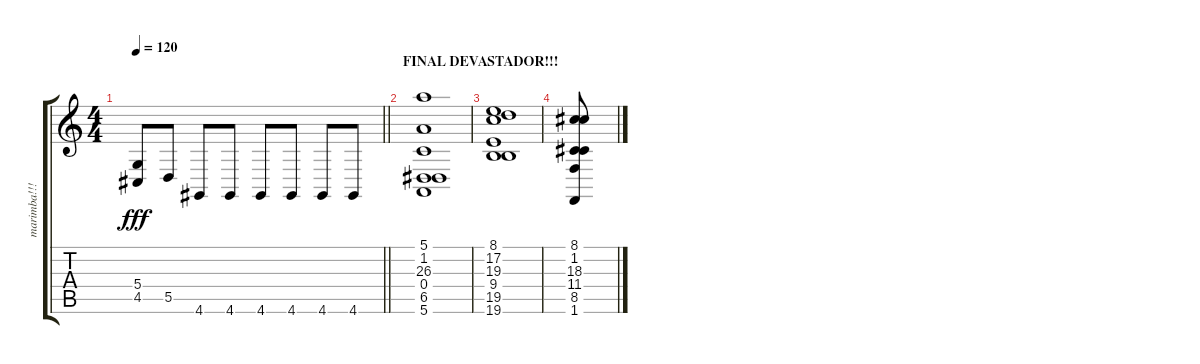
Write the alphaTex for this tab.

\track ("marimba!!!!!!!!!" "marimba!!!") {instrument marimba}
\staff {score tabs}
\tuning (E4 B3 G3 D3 A2 E2) {hide}
\ts (4 4)
\tempo 120
\clef g2
\barLineRight lightlight
\ks c
(5.4 4.5).8{dy fff} 5.5.8 4.6.8 4.6.8 4.6.8 4.6.8 4.6.8 4.6.8 |
\section ("" "FINAL DEVASTADOR!!!")
(5.1 1.2 26.3 0.4 6.5 5.6).1 |
(8.1 17.2 19.3 9.4 19.5 19.6).1 |
(8.1 1.2 18.3 11.4 8.5 1.6).8
